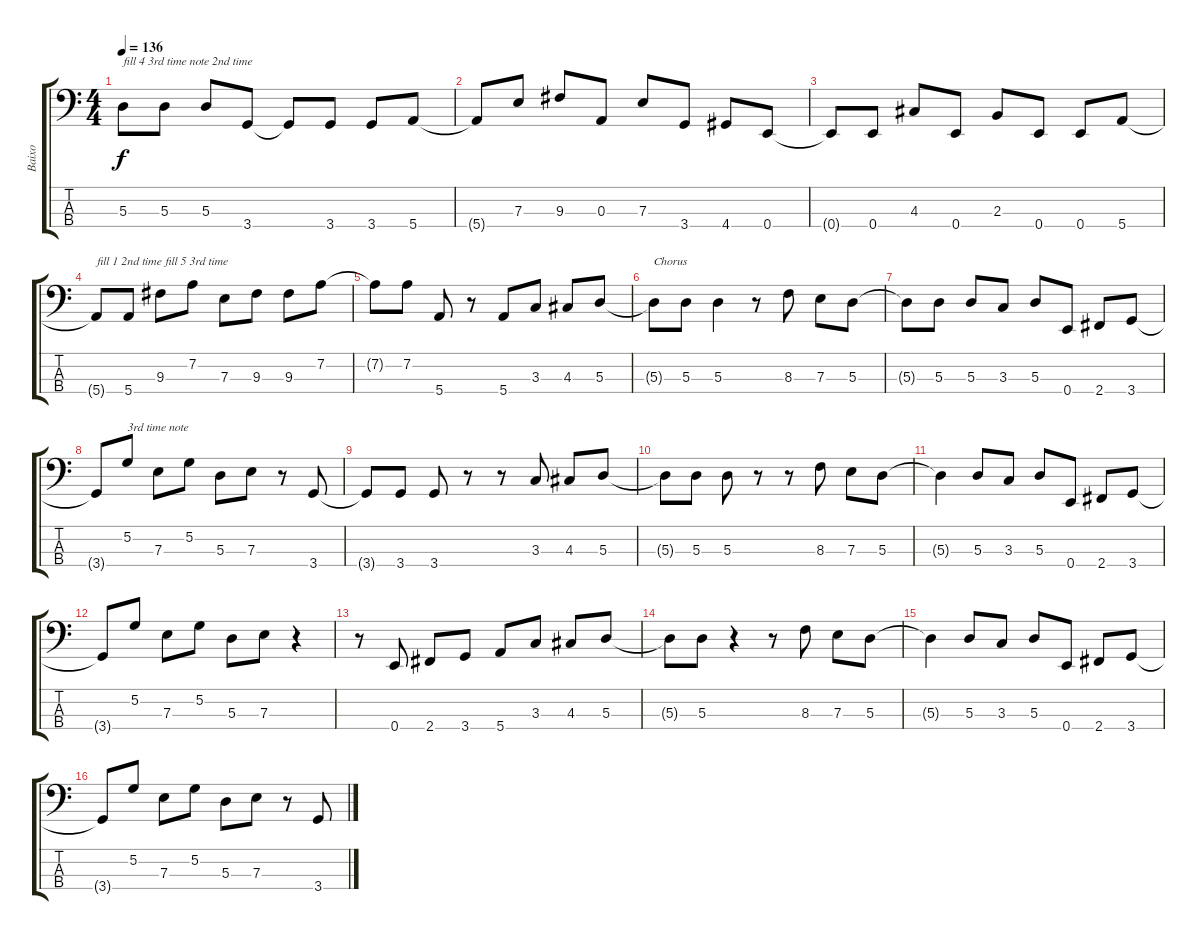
\track ("Baixo" "Baixo") {instrument electricbasspick}
\staff {score tabs}
\tuning (G2 D2 A1 E1) {hide}
\ts (4 4)
\tempo 136
\clef f4
\ks c
5.3{t}.8{txt "fill 4 3rd time note 2nd time" dy f} 5.3.8 5.3.8 3.4.8 3.4{t}.8 3.4.8 3.4.8 5.4.8 |
5.4{t}.8 7.3.8 9.3.8 0.3.8 7.3.8 3.4.8 4.4.8 0.4.8 |
0.4{t}.8 0.4.8 4.3.8 0.4.8 2.3.8 0.4.8 0.4.8 5.4.8 |
5.4{t}.8{txt "fill 1 2nd time fill 5 3rd time"} 5.4.8 9.3.8 7.2.8 7.3.8 9.3.8 9.3.8 7.2.8 |
7.2{t}.8 7.2.8 5.4.8 r.8 5.4.8 3.3.8 4.3.8 5.3.8 |
5.3{t}.8{txt "Chorus"} 5.3.8 5.3.4 r.8 8.3.8 7.3.8 5.3.8 |
5.3{t}.8 5.3.8 5.3.8 3.3.8 5.3.8 0.4.8 2.4.8 3.4.8 |
3.4{t}.8 5.2.8{txt "3rd time note"} 7.3.8 5.2.8 5.3.8 7.3.8 r.8 3.4.8 |
3.4{t}.8 3.4.8 3.4.8 r.8 r.8 3.3.8 4.3.8 5.3.8 |
5.3{t}.8 5.3.8 5.3.8 r.8 r.8 8.3.8 7.3.8 5.3.8 |
5.3{t}.4 5.3.8 3.3.8 5.3.8 0.4.8 2.4.8 3.4.8 |
3.4{t}.8 5.2.8 7.3.8 5.2.8 5.3.8 7.3.8 r.4 |
r.8 0.4.8 2.4.8 3.4.8 5.4.8 3.3.8 4.3.8 5.3.8 |
5.3{t}.8 5.3.8 r.4 r.8 8.3.8 7.3.8 5.3.8 |
5.3{t}.4 5.3.8 3.3.8 5.3.8 0.4.8 2.4.8 3.4.8 |
3.4{t}.8 5.2.8 7.3.8 5.2.8 5.3.8 7.3.8 r.8 3.4.8
